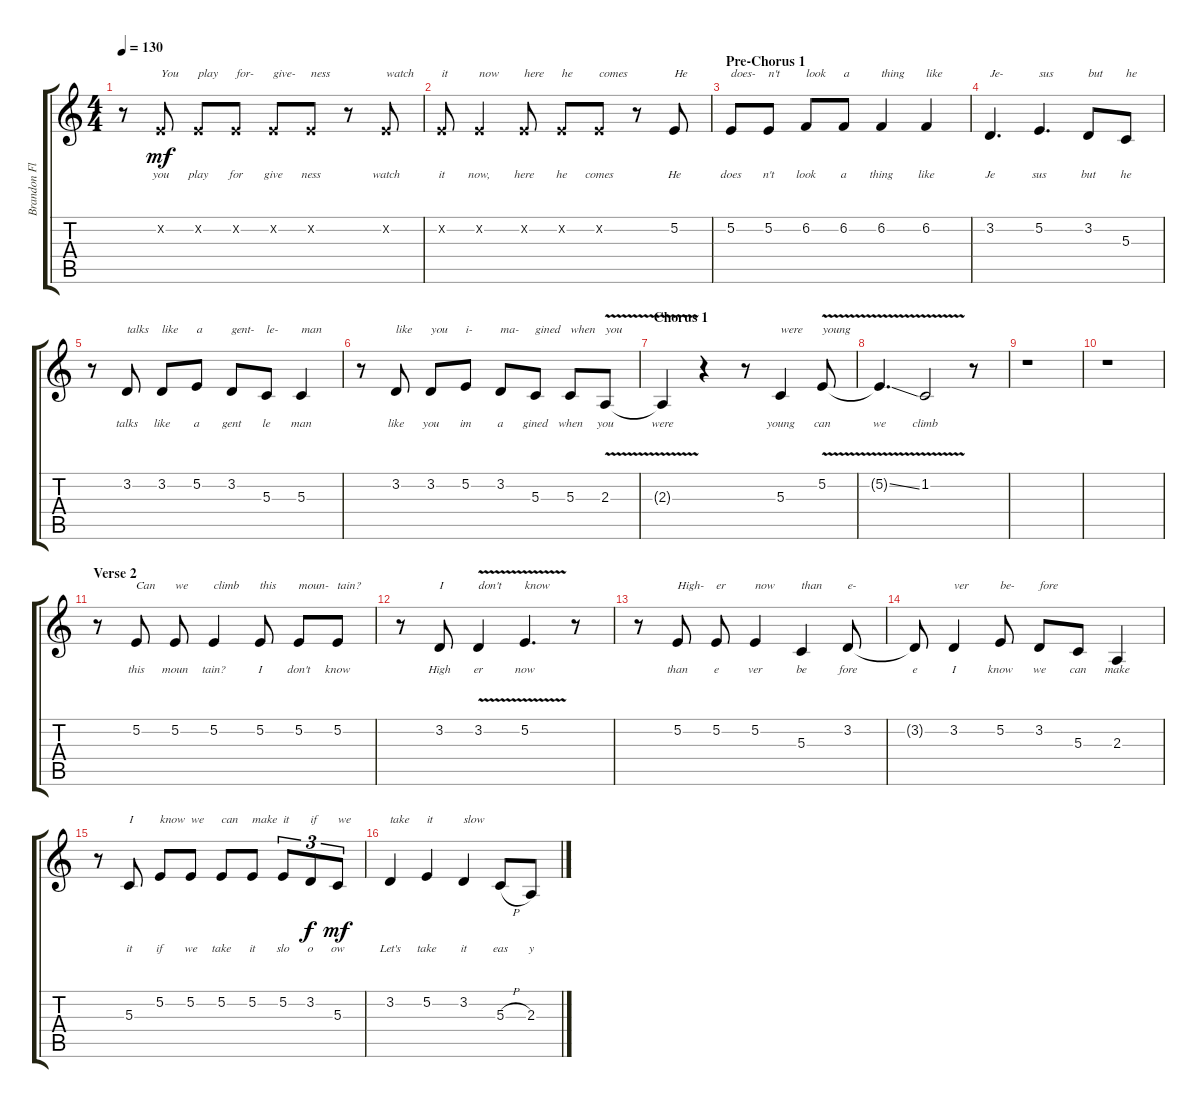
\track ("Brandon Flowers (Vox)" "Brandon Fl") {instrument steeldrums}
\staff {score tabs}
\tuning (E4 B3 G3 D3 A2 E2) {hide}
\ts (4 4)
\tempo 130
\clef g2
\ks c
r.8{dy mf} 5.2{x}.8{txt "You" lyrics (0 "you") lyrics (1 "") lyrics (2 "") lyrics (3 "") lyrics (4 "")} 5.2{x}.8{txt "play" lyrics (0 "play") lyrics (1 "") lyrics (2 "") lyrics (3 "") lyrics (4 "")} 5.2{x}.8{txt "for-" lyrics (0 "for") lyrics (1 "") lyrics (2 "") lyrics (3 "") lyrics (4 "")} 5.2{x}.8{txt "give-" lyrics (0 "give") lyrics (1 "") lyrics (2 "") lyrics (3 "") lyrics (4 "")} 5.2{x}.8{txt "ness" lyrics (0 "ness") lyrics (1 "") lyrics (2 "") lyrics (3 "") lyrics (4 "")} r.8 5.2{x}.8{txt "watch" lyrics (0 "watch") lyrics (1 "") lyrics (2 "") lyrics (3 "") lyrics (4 "")} |
5.2{x}.8{txt "it" lyrics (0 "it") lyrics (1 "") lyrics (2 "") lyrics (3 "") lyrics (4 "")} 5.2{x}.4{txt "now" lyrics (0 "now,") lyrics (1 "") lyrics (2 "") lyrics (3 "") lyrics (4 "")} 5.2{x}.8{txt "here" lyrics (0 "here") lyrics (1 "") lyrics (2 "") lyrics (3 "") lyrics (4 "")} 5.2{x}.8{txt "he" lyrics (0 "he") lyrics (1 "") lyrics (2 "") lyrics (3 "") lyrics (4 "")} 5.2{x}.8{txt "comes" lyrics (0 "comes") lyrics (1 "") lyrics (2 "") lyrics (3 "") lyrics (4 "")} r.8 5.2.8{txt "He" lyrics (0 "He") lyrics (1 "") lyrics (2 "") lyrics (3 "") lyrics (4 "")} |
\section ("" "Pre-Chorus 1")
5.2.8{txt "does-" lyrics (0 "does") lyrics (1 "") lyrics (2 "") lyrics (3 "") lyrics (4 "")} 5.2.8{txt "n't" lyrics (0 "n't") lyrics (1 "") lyrics (2 "") lyrics (3 "") lyrics (4 "")} 6.2.8{txt "look" lyrics (0 "look") lyrics (1 "") lyrics (2 "") lyrics (3 "") lyrics (4 "")} 6.2.8{txt "a" lyrics (0 "a") lyrics (1 "") lyrics (2 "") lyrics (3 "") lyrics (4 "")} 6.2.4{txt "thing" lyrics (0 "thing") lyrics (1 "") lyrics (2 "") lyrics (3 "") lyrics (4 "")} 6.2.4{txt "like" lyrics (0 "like") lyrics (1 "") lyrics (2 "") lyrics (3 "") lyrics (4 "")} |
3.2.4{d txt "Je-" lyrics (0 "Je") lyrics (1 "") lyrics (2 "") lyrics (3 "") lyrics (4 "")} 5.2.4{d txt "sus" lyrics (0 "sus") lyrics (1 "") lyrics (2 "") lyrics (3 "") lyrics (4 "")} 3.2.8{txt "but" lyrics (0 "but") lyrics (1 "") lyrics (2 "") lyrics (3 "") lyrics (4 "")} 5.3.8{txt "he" lyrics (0 "he") lyrics (1 "") lyrics (2 "") lyrics (3 "") lyrics (4 "")} |
r.8 3.2.8{txt "talks" lyrics (0 "talks") lyrics (1 "") lyrics (2 "") lyrics (3 "") lyrics (4 "")} 3.2.8{txt "like" lyrics (0 "like") lyrics (1 "") lyrics (2 "") lyrics (3 "") lyrics (4 "")} 5.2.8{txt "a" lyrics (0 "a") lyrics (1 "") lyrics (2 "") lyrics (3 "") lyrics (4 "")} 3.2.8{txt "gent-" lyrics (0 "gent") lyrics (1 "") lyrics (2 "") lyrics (3 "") lyrics (4 "")} 5.3.8{txt "le-" lyrics (0 "le") lyrics (1 "") lyrics (2 "") lyrics (3 "") lyrics (4 "")} 5.3.4{txt "man" lyrics (0 "man") lyrics (1 "") lyrics (2 "") lyrics (3 "") lyrics (4 "")} |
r.8 3.2.8{txt "like" lyrics (0 "like") lyrics (1 "") lyrics (2 "") lyrics (3 "") lyrics (4 "")} 3.2.8{txt "you" lyrics (0 "you") lyrics (1 "") lyrics (2 "") lyrics (3 "") lyrics (4 "")} 5.2.8{txt "i-" lyrics (0 "im") lyrics (1 "") lyrics (2 "") lyrics (3 "") lyrics (4 "")} 3.2.8{txt "ma-" lyrics (0 "a") lyrics (1 "") lyrics (2 "") lyrics (3 "") lyrics (4 "")} 5.3.8{txt "gined" lyrics (0 "gined") lyrics (1 "") lyrics (2 "") lyrics (3 "") lyrics (4 "")} 5.3.8{txt "when" lyrics (0 "when") lyrics (1 "") lyrics (2 "") lyrics (3 "") lyrics (4 "")} 2.3{v}.8{txt "you" lyrics (0 "you") lyrics (1 "") lyrics (2 "") lyrics (3 "") lyrics (4 "")} |
\section ("" "Chorus 1")
2.3{t}.4{lyrics (0 "were") lyrics (1 "") lyrics (2 "") lyrics (3 "") lyrics (4 "")} r.4 r.8 5.3.4{txt "were" lyrics (0 "young") lyrics (1 "") lyrics (2 "") lyrics (3 "") lyrics (4 "")} 5.2{v}.8{txt "young" lyrics (0 "can") lyrics (1 "") lyrics (2 "") lyrics (3 "") lyrics (4 "")} |
5.2{ss t}.4{d lyrics (0 "we") lyrics (1 "") lyrics (2 "") lyrics (3 "") lyrics (4 "")} 1.2{v}.2{lyrics (0 "climb") lyrics (1 "") lyrics (2 "") lyrics (3 "") lyrics (4 "")} r.8 |
r.1 |
r.1 |
\section ("" "Verse 2")
r.8 5.2.8{txt "Can" lyrics (0 "this") lyrics (1 "") lyrics (2 "") lyrics (3 "") lyrics (4 "")} 5.2.8{txt "we" lyrics (0 "moun") lyrics (1 "") lyrics (2 "") lyrics (3 "") lyrics (4 "")} 5.2.4{txt "climb" lyrics (0 "tain?") lyrics (1 "") lyrics (2 "") lyrics (3 "") lyrics (4 "")} 5.2.8{txt "this" lyrics (0 "I") lyrics (1 "") lyrics (2 "") lyrics (3 "") lyrics (4 "")} 5.2.8{txt "moun-" lyrics (0 "don't") lyrics (1 "") lyrics (2 "") lyrics (3 "") lyrics (4 "")} 5.2.8{txt "tain?" lyrics (0 "know") lyrics (1 "") lyrics (2 "") lyrics (3 "") lyrics (4 "")} |
r.8 3.2.8{txt "I" lyrics (0 "High") lyrics (1 "") lyrics (2 "") lyrics (3 "") lyrics (4 "")} 3.2{v}.4{txt "don't" lyrics (0 "er") lyrics (1 "") lyrics (2 "") lyrics (3 "") lyrics (4 "")} 5.2{v}.4{d txt "know" lyrics (0 "now") lyrics (1 "") lyrics (2 "") lyrics (3 "") lyrics (4 "")} r.8 |
r.8 5.2.8{txt "High-" lyrics (0 "than") lyrics (1 "") lyrics (2 "") lyrics (3 "") lyrics (4 "")} 5.2.8{txt "er" lyrics (0 "e") lyrics (1 "") lyrics (2 "") lyrics (3 "") lyrics (4 "")} 5.2.4{txt "now" lyrics (0 "ver") lyrics (1 "") lyrics (2 "") lyrics (3 "") lyrics (4 "")} 5.3.4{txt "than" lyrics (0 "be") lyrics (1 "") lyrics (2 "") lyrics (3 "") lyrics (4 "")} 3.2.8{txt "e-" lyrics (0 "fore") lyrics (1 "") lyrics (2 "") lyrics (3 "") lyrics (4 "")} |
3.2{t}.8{lyrics (0 "e") lyrics (1 "") lyrics (2 "") lyrics (3 "") lyrics (4 "")} 3.2.4{txt "ver" lyrics (0 "I") lyrics (1 "") lyrics (2 "") lyrics (3 "") lyrics (4 "")} 5.2.8{txt "be-" lyrics (0 "know") lyrics (1 "") lyrics (2 "") lyrics (3 "") lyrics (4 "")} 3.2.8{txt "fore" lyrics (0 "we") lyrics (1 "") lyrics (2 "") lyrics (3 "") lyrics (4 "")} 5.3.8{lyrics (0 "can") lyrics (1 "") lyrics (2 "") lyrics (3 "") lyrics (4 "")} 2.3.4{lyrics (0 "make") lyrics (1 "") lyrics (2 "") lyrics (3 "") lyrics (4 "")} |
r.8 5.3.8{txt "I" lyrics (0 "it") lyrics (1 "") lyrics (2 "") lyrics (3 "") lyrics (4 "")} 5.2.8{txt "know" lyrics (0 "if") lyrics (1 "") lyrics (2 "") lyrics (3 "") lyrics (4 "")} 5.2.8{txt "we" lyrics (0 "we") lyrics (1 "") lyrics (2 "") lyrics (3 "") lyrics (4 "")} 5.2.8{txt "can" lyrics (0 "take") lyrics (1 "") lyrics (2 "") lyrics (3 "") lyrics (4 "")} 5.2.8{txt "make" lyrics (0 "it") lyrics (1 "") lyrics (2 "") lyrics (3 "") lyrics (4 "")} 5.2.8{tu (3 2) txt "it" lyrics (0 "slo") lyrics (1 "") lyrics (2 "") lyrics (3 "") lyrics (4 "")} 3.2.8{tu (3 2) txt "if" lyrics (0 "o") lyrics (1 "") lyrics (2 "") lyrics (3 "") lyrics (4 "") dy f} 5.3.8{tu (3 2) txt "we" lyrics (0 "ow") lyrics (1 "") lyrics (2 "") lyrics (3 "") lyrics (4 "") dy mf} |
3.2.4{txt "take" lyrics (0 "Let's") lyrics (1 "") lyrics (2 "") lyrics (3 "") lyrics (4 "")} 5.2.4{txt "it" lyrics (0 "take") lyrics (1 "") lyrics (2 "") lyrics (3 "") lyrics (4 "")} 3.2.4{txt "slow" lyrics (0 "it") lyrics (1 "") lyrics (2 "") lyrics (3 "") lyrics (4 "")} 5.3{h}.8{lyrics (0 "eas") lyrics (1 "") lyrics (2 "") lyrics (3 "") lyrics (4 "")} 2.3.8{lyrics (0 "y") lyrics (1 "") lyrics (2 "") lyrics (3 "") lyrics (4 "")}
